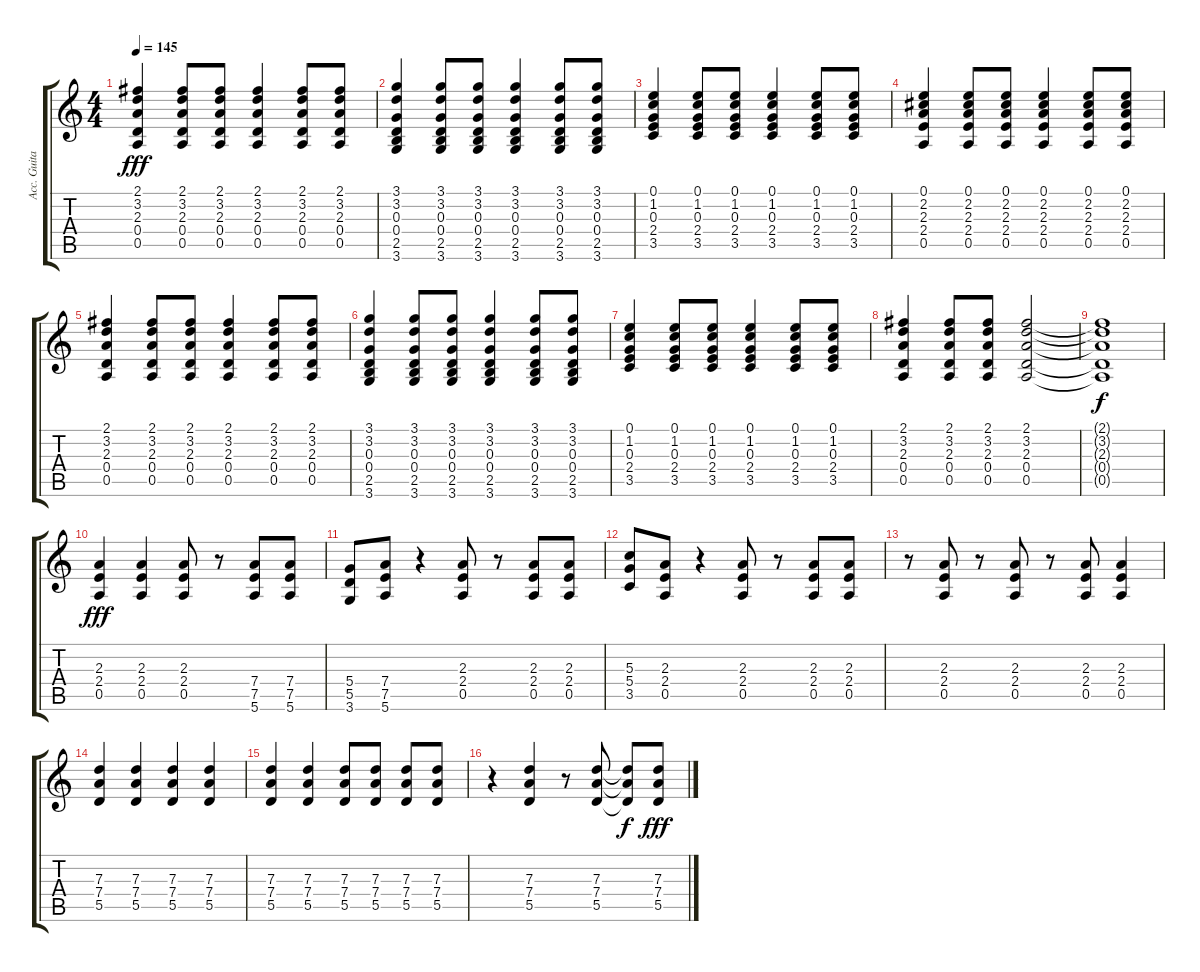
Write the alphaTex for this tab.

\track ("Acc. Guitar right" "Acc. Guita") {instrument acousticguitarsteel}
\staff {score tabs}
\tuning (E4 B3 G3 D3 A2 E2) {hide}
\ts (4 4)
\tempo 145
\clef g2
\ks c
(2.1 3.2 2.3 0.4 0.5).4{dy fff} (2.1 3.2 2.3 0.4 0.5).8 (2.1 3.2 2.3 0.4 0.5).8 (2.1 3.2 2.3 0.4 0.5).4 (2.1 3.2 2.3 0.4 0.5).8 (2.1 3.2 2.3 0.4 0.5).8 |
(3.1 3.2 0.3 0.4 2.5 3.6).4 (3.1 3.2 0.3 0.4 2.5 3.6).8 (3.1 3.2 0.3 0.4 2.5 3.6).8 (3.1 3.2 0.3 0.4 2.5 3.6).4 (3.1 3.2 0.3 0.4 2.5 3.6).8 (3.1 3.2 0.3 0.4 2.5 3.6).8 |
(0.1 1.2 0.3 2.4 3.5).4 (0.1 1.2 0.3 2.4 3.5).8 (0.1 1.2 0.3 2.4 3.5).8 (0.1 1.2 0.3 2.4 3.5).4 (0.1 1.2 0.3 2.4 3.5).8 (0.1 1.2 0.3 2.4 3.5).8 |
(0.1 2.2 2.3 2.4 0.5).4 (0.1 2.2 2.3 2.4 0.5).8 (0.1 2.2 2.3 2.4 0.5).8 (0.1 2.2 2.3 2.4 0.5).4 (0.1 2.2 2.3 2.4 0.5).8 (0.1 2.2 2.3 2.4 0.5).8 |
(2.1 3.2 2.3 0.4 0.5).4 (2.1 3.2 2.3 0.4 0.5).8 (2.1 3.2 2.3 0.4 0.5).8 (2.1 3.2 2.3 0.4 0.5).4 (2.1 3.2 2.3 0.4 0.5).8 (2.1 3.2 2.3 0.4 0.5).8 |
(3.1 3.2 0.3 0.4 2.5 3.6).4 (3.1 3.2 0.3 0.4 2.5 3.6).8 (3.1 3.2 0.3 0.4 2.5 3.6).8 (3.1 3.2 0.3 0.4 2.5 3.6).4 (3.1 3.2 0.3 0.4 2.5 3.6).8 (3.1 3.2 0.3 0.4 2.5 3.6).8 |
(0.1 1.2 0.3 2.4 3.5).4 (0.1 1.2 0.3 2.4 3.5).8 (0.1 1.2 0.3 2.4 3.5).8 (0.1 1.2 0.3 2.4 3.5).4 (0.1 1.2 0.3 2.4 3.5).8 (0.1 1.2 0.3 2.4 3.5).8 |
(2.1 3.2 2.3 0.4 0.5).4 (2.1 3.2 2.3 0.4 0.5).8 (2.1 3.2 2.3 0.4 0.5).8 (2.1 3.2 2.3 0.4 0.5).2 |
(2.1{t} 3.2{t} 2.3{t} 0.4{t} 0.5{t}).1{dy f} |
(2.3 2.4 0.5).4{dy fff} (2.3 2.4 0.5).4 (2.3 2.4 0.5).8 r.8 (7.4 7.5 5.6).8 (7.4 7.5 5.6).8 |
(5.4 5.5 3.6).8 (7.4 7.5 5.6).8 r.4 (2.3 2.4 0.5).8 r.8 (2.3 2.4 0.5).8 (2.3 2.4 0.5).8 |
(5.3 5.4 3.5).8 (2.3 2.4 0.5).8 r.4 (2.3 2.4 0.5).8 r.8 (2.3 2.4 0.5).8 (2.3 2.4 0.5).8 |
r.8 (2.3 2.4 0.5).8 r.8 (2.3 2.4 0.5).8 r.8 (2.3 2.4 0.5).8 (2.3 2.4 0.5).4 |
(7.3 7.4 5.5).4 (7.3 7.4 5.5).4 (7.3 7.4 5.5).4 (7.3 7.4 5.5).4 |
(7.3 7.4 5.5).4 (7.3 7.4 5.5).4 (7.3 7.4 5.5).8 (7.3 7.4 5.5).8 (7.3 7.4 5.5).8 (7.3 7.4 5.5).8 |
r.4 (7.3 7.4 5.5).4 r.8 (7.3 7.4 5.5).8 (7.3{t} 7.4{t} 5.5{t}).8{dy f} (7.3 7.4 5.5).8{dy fff}
